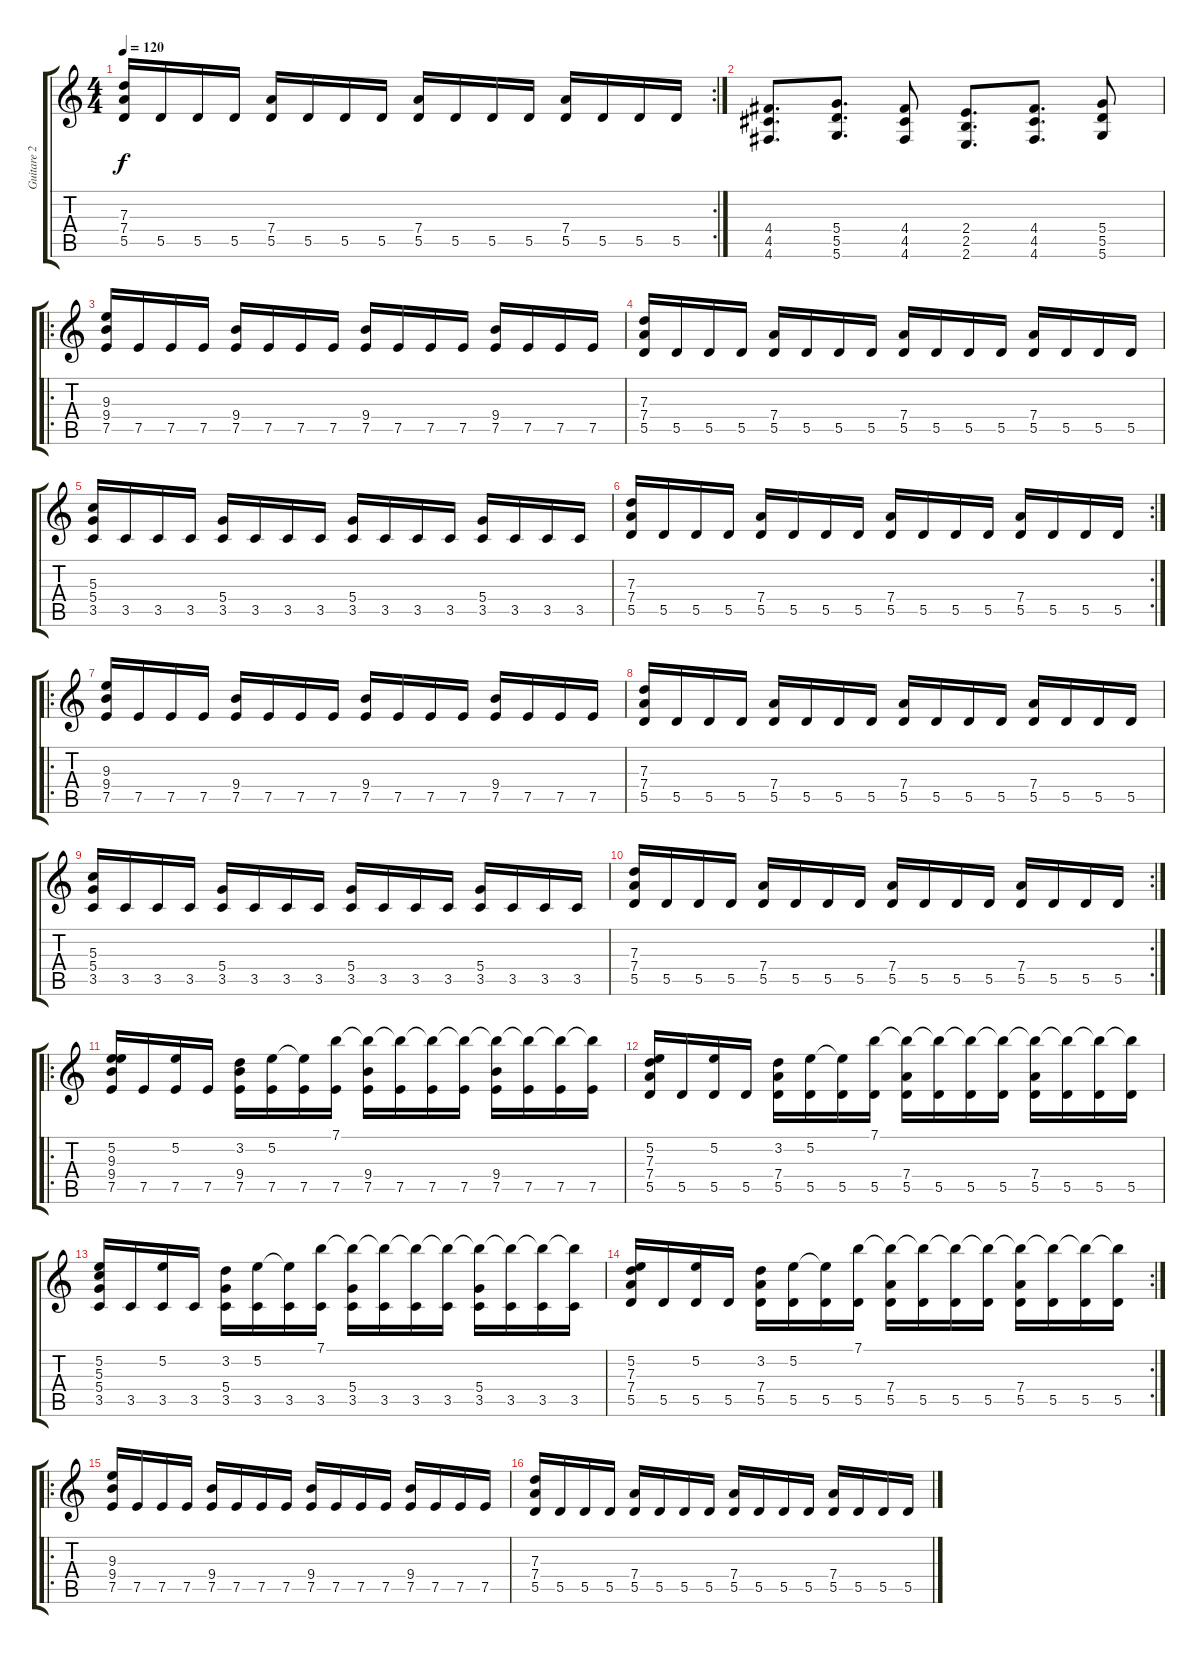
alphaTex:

\track ("Guitare 2" "Guitare 2") {instrument distortionguitar}
\staff {score tabs}
\tuning (E4 B3 G3 D3 A2 D2) {hide}
\rc 2
\ts (4 4)
\tempo 120
\clef g2
\ks c
(7.3 7.4 5.5).16{dy f} 5.5.16 5.5.16 5.5.16 (7.4 5.5).16 5.5.16 5.5.16 5.5.16 (7.4 5.5).16 5.5.16 5.5.16 5.5.16 (7.4 5.5).16 5.5.16 5.5.16 5.5.16 |
(4.4 4.5 4.6).8{d} (5.4 5.5 5.6).8{d} (4.4 4.5 4.6).8 (2.4 2.5 2.6).8{d} (4.4 4.5 4.6).8{d} (5.4 5.5 5.6).8 |
\ro
(9.3 9.4 7.5).16 7.5.16 7.5.16 7.5.16 (9.4 7.5).16 7.5.16 7.5.16 7.5.16 (9.4 7.5).16 7.5.16 7.5.16 7.5.16 (9.4 7.5).16 7.5.16 7.5.16 7.5.16 |
(7.3 7.4 5.5).16 5.5.16 5.5.16 5.5.16 (7.4 5.5).16 5.5.16 5.5.16 5.5.16 (7.4 5.5).16 5.5.16 5.5.16 5.5.16 (7.4 5.5).16 5.5.16 5.5.16 5.5.16 |
(5.3 5.4 3.5).16 3.5.16 3.5.16 3.5.16 (5.4 3.5).16 3.5.16 3.5.16 3.5.16 (5.4 3.5).16 3.5.16 3.5.16 3.5.16 (5.4 3.5).16 3.5.16 3.5.16 3.5.16 |
\rc 2
(7.3 7.4 5.5).16 5.5.16 5.5.16 5.5.16 (7.4 5.5).16 5.5.16 5.5.16 5.5.16 (7.4 5.5).16 5.5.16 5.5.16 5.5.16 (7.4 5.5).16 5.5.16 5.5.16 5.5.16 |
\ro
(9.3 9.4 7.5).16 7.5.16 7.5.16 7.5.16 (9.4 7.5).16 7.5.16 7.5.16 7.5.16 (9.4 7.5).16 7.5.16 7.5.16 7.5.16 (9.4 7.5).16 7.5.16 7.5.16 7.5.16 |
(7.3 7.4 5.5).16 5.5.16 5.5.16 5.5.16 (7.4 5.5).16 5.5.16 5.5.16 5.5.16 (7.4 5.5).16 5.5.16 5.5.16 5.5.16 (7.4 5.5).16 5.5.16 5.5.16 5.5.16 |
(5.3 5.4 3.5).16 3.5.16 3.5.16 3.5.16 (5.4 3.5).16 3.5.16 3.5.16 3.5.16 (5.4 3.5).16 3.5.16 3.5.16 3.5.16 (5.4 3.5).16 3.5.16 3.5.16 3.5.16 |
\rc 2
(7.3 7.4 5.5).16 5.5.16 5.5.16 5.5.16 (7.4 5.5).16 5.5.16 5.5.16 5.5.16 (7.4 5.5).16 5.5.16 5.5.16 5.5.16 (7.4 5.5).16 5.5.16 5.5.16 5.5.16 |
\ro
(5.2 9.3 9.4 7.5).16 7.5.16 (5.2 7.5).16 7.5.16 (3.2 9.4 7.5).16 (5.2 7.5).16 (5.2{t} 7.5).16 (7.1 7.5).16 (7.1{t} 9.4 7.5).16 (7.1{t} 7.5).16 (7.1{t} 7.5).16 (7.1{t} 7.5).16 (7.1{t} 9.4 7.5).16 (7.1{t} 7.5).16 (7.1{t} 7.5).16 (7.1{t} 7.5).16 |
(5.2 7.3 7.4 5.5).16 5.5.16 (5.2 5.5).16 5.5.16 (3.2 7.4 5.5).16 (5.2 5.5).16 (5.2{t} 5.5).16 (7.1 5.5).16 (7.1{t} 7.4 5.5).16 (7.1{t} 5.5).16 (7.1{t} 5.5).16 (7.1{t} 5.5).16 (7.1{t} 7.4 5.5).16 (7.1{t} 5.5).16 (7.1{t} 5.5).16 (7.1{t} 5.5).16 |
(5.2 5.3 5.4 3.5).16 3.5.16 (5.2 3.5).16 3.5.16 (3.2 5.4 3.5).16 (5.2 3.5).16 (5.2{t} 3.5).16 (7.1 3.5).16 (7.1{t} 5.4 3.5).16 (7.1{t} 3.5).16 (7.1{t} 3.5).16 (7.1{t} 3.5).16 (7.1{t} 5.4 3.5).16 (7.1{t} 3.5).16 (7.1{t} 3.5).16 (7.1{t} 3.5).16 |
\rc 2
(5.2 7.3 7.4 5.5).16 5.5.16 (5.2 5.5).16 5.5.16 (3.2 7.4 5.5).16 (5.2 5.5).16 (5.2{t} 5.5).16 (7.1 5.5).16 (7.1{t} 7.4 5.5).16 (7.1{t} 5.5).16 (7.1{t} 5.5).16 (7.1{t} 5.5).16 (7.1{t} 7.4 5.5).16 (7.1{t} 5.5).16 (7.1{t} 5.5).16 (7.1{t} 5.5).16 |
\ro
(9.3 9.4 7.5).16 7.5.16 7.5.16 7.5.16 (9.4 7.5).16 7.5.16 7.5.16 7.5.16 (9.4 7.5).16 7.5.16 7.5.16 7.5.16 (9.4 7.5).16 7.5.16 7.5.16 7.5.16 |
(7.3 7.4 5.5).16 5.5.16 5.5.16 5.5.16 (7.4 5.5).16 5.5.16 5.5.16 5.5.16 (7.4 5.5).16 5.5.16 5.5.16 5.5.16 (7.4 5.5).16 5.5.16 5.5.16 5.5.16
